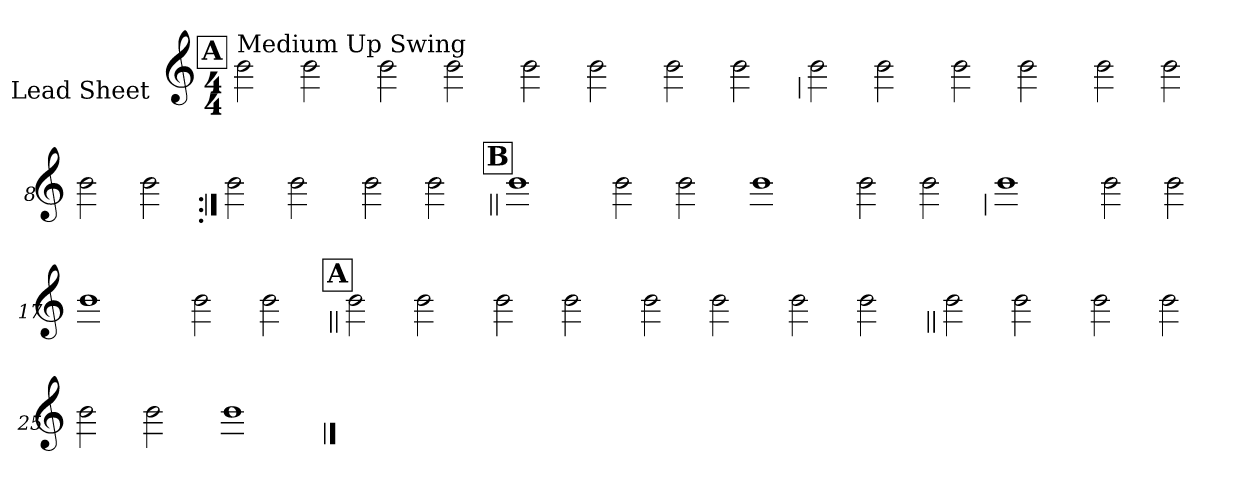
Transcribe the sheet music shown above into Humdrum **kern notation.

**kern
*part1
*staff1
*I"Lead Sheet
*stria0
*clefG2
*k[]
*C:
*M4/4
!!LO:REH:place=s1:a:t=A
=1||
!LO:TX:a:t=Medium Up Swing
2b
2b
=2-
2b
2b
=3-
2b
2b
=4-
2b
2b
!!LO:LB:g=z
=5
2b
2b
=6-
2b
2b
=7-
2b
2b
=8-
2b
2b
!!LO:LB:g=z
=9:|!
2b
2b
=10-
2b
2b
!!LO:LB:g=z
!!LO:REH:place=s1:a:t=B
=11||
1b
=12-
2b
2b
=13-
1b
=14-
2b
2b
!!LO:LB:g=z
=15
1b
=16-
2b
2b
=17-
1b
=18-
2b
2b
!!LO:LB:g=z
!!LO:REH:place=s1:a:t=A
=19||
2b
2b
=20-
2b
2b
=21-
2b
2b
=22-
2b
2b
!!LO:LB:g=z
=23||
2b
2b
=24-
2b
2b
=25-
2b
2b
=26-
1b
==
*-
